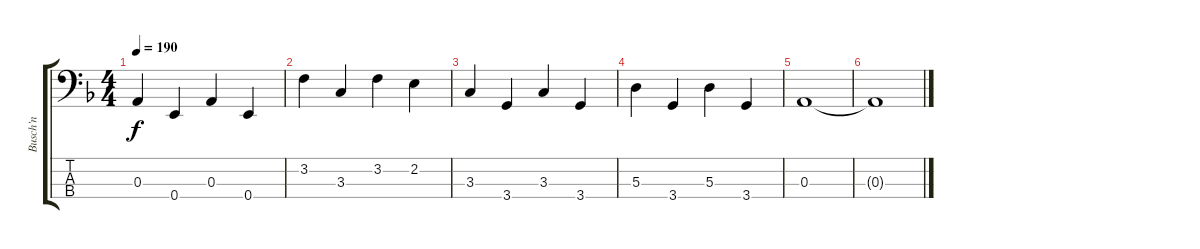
\track ("Busch'n" "Busch'n") {instrument electricbasspick}
\staff {score tabs}
\tuning (G2 D2 A1 E1) {hide}
\ts (4 4)
\tempo 190
\clef f4
\ks f
0.3.4{dy f} 0.4.4 0.3.4 0.4.4 |
3.2.4 3.3.4 3.2.4 2.2.4 |
3.3.4 3.4.4 3.3.4 3.4.4 |
5.3.4 3.4.4 5.3.4 3.4.4 |
0.3.1 |
0.3{t}.1
